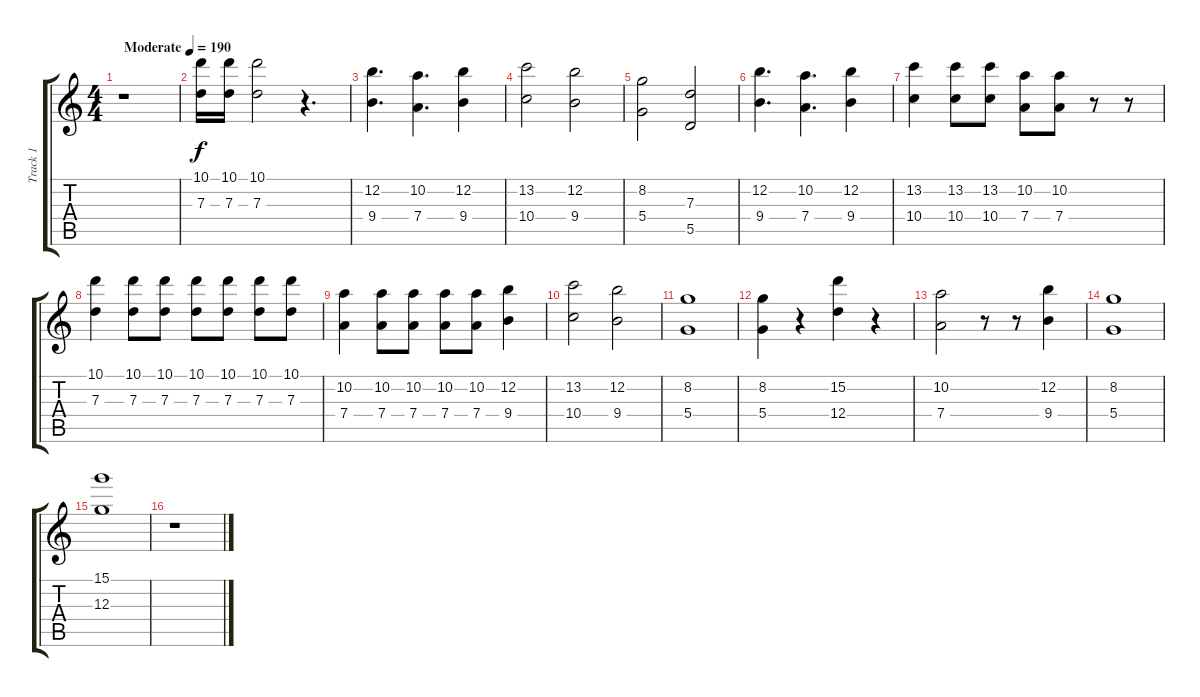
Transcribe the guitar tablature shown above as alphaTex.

\track ("Track 1" "Track 1") {instrument acousticguitarsteel}
\staff {score tabs}
\tuning (E4 B3 G3 D3 A2 E2) {hide}
\ts (4 4)
\tempo (190 "Moderate")
\clef g2
\ks c
r.1{dy f instrument acousticguitarsteel} |
(10.1 7.3).16 (10.1 7.3).16 (10.1 7.3).2 r.4{d} |
(12.2 9.4).4{d} (10.2 7.4).4{d} (12.2 9.4).4 |
(13.2 10.4).2 (12.2 9.4).2 |
(8.2 5.4).2 (7.3 5.5).2 |
(12.2 9.4).4{d} (10.2 7.4).4{d} (12.2 9.4).4 |
(13.2 10.4).4 (13.2 10.4).8 (13.2 10.4).8 (10.2 7.4).8 (10.2 7.4).8 r.8 r.8 |
(10.1 7.3).4 (10.1 7.3).8 (10.1 7.3).8 (10.1 7.3).8 (10.1 7.3).8 (10.1 7.3).8 (10.1 7.3).8 |
(10.2 7.4).4 (10.2 7.4).8 (10.2 7.4).8 (10.2 7.4).8 (10.2 7.4).8 (12.2 9.4).4 |
(13.2 10.4).2 (12.2 9.4).2 |
(8.2 5.4).1 |
(8.2 5.4).4 r.4 (15.2 12.4).4 r.4 |
(10.2 7.4).2 r.8 r.8 (12.2 9.4).4 |
(8.2 5.4).1 |
(15.1 12.3).1 |
r.1
